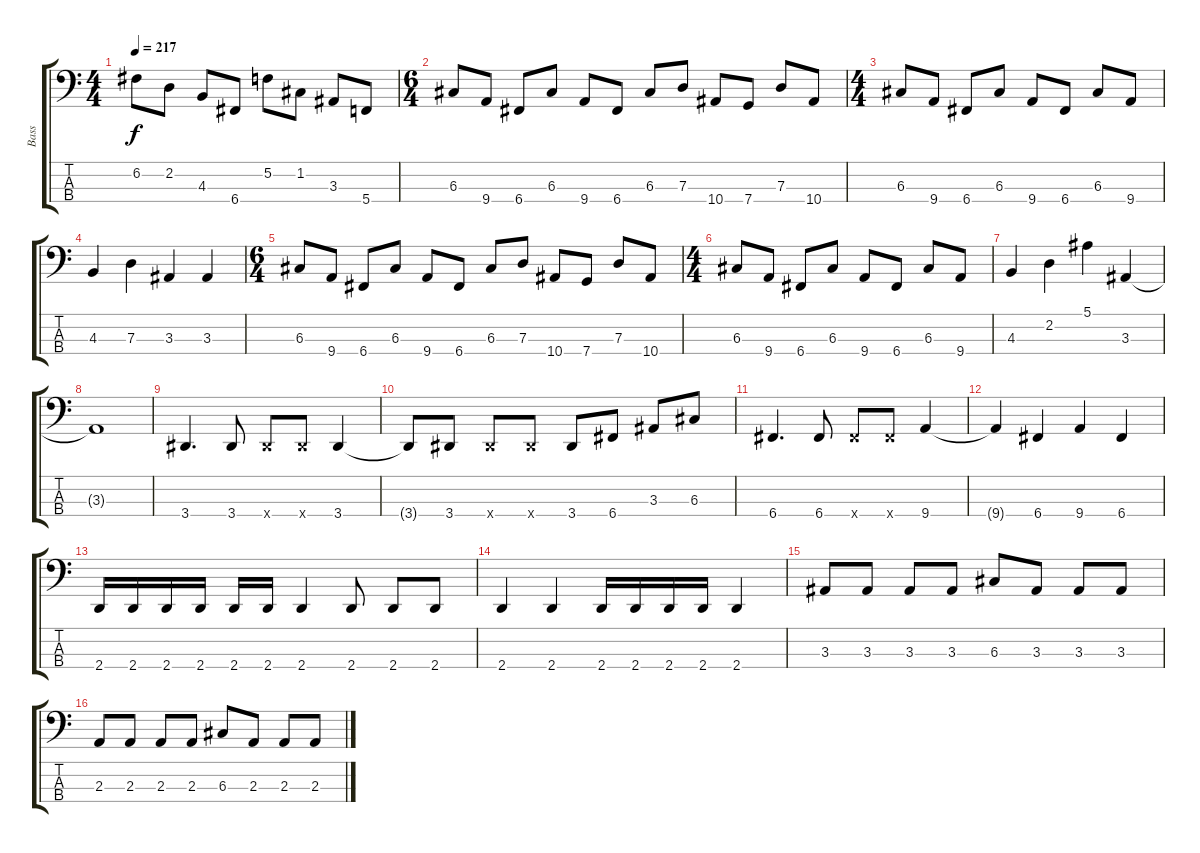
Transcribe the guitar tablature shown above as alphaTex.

\track ("Bass" "Bass") {instrument electricbassfinger}
\staff {score tabs}
\tuning (F2 C2 G1 C1) {hide}
\ts (4 4)
\tempo 217
\clef f4
\ks c
6.2.8{dy f} 2.2.8 4.3.8 6.4.8 5.2.8 1.2.8 3.3.8 5.4.8 |
\ts (6 4)
6.3.8 9.4.8 6.4.8 6.3.8 9.4.8 6.4.8 6.3.8 7.3.8 10.4.8 7.4.8 7.3.8 10.4.8 |
\ts (4 4)
6.3.8 9.4.8 6.4.8 6.3.8 9.4.8 6.4.8 6.3.8 9.4.8 |
4.3.4 7.3.4 3.3.4 3.3.4 |
\ts (6 4)
6.3.8 9.4.8 6.4.8 6.3.8 9.4.8 6.4.8 6.3.8 7.3.8 10.4.8 7.4.8 7.3.8 10.4.8 |
\ts (4 4)
6.3.8 9.4.8 6.4.8 6.3.8 9.4.8 6.4.8 6.3.8 9.4.8 |
4.3.4 2.2.4 5.1.4 3.3.4 |
3.3{t}.1 |
3.4.4{d} 3.4.8 3.4{x}.8 3.4{x}.8 3.4.4 |
3.4{t}.8 3.4.8 3.4{x}.8 3.4{x}.8 3.4.8 6.4.8 3.3.8 6.3.8 |
6.4.4{d} 6.4.8 6.4{x}.8 6.4{x}.8 9.4.4 |
9.4{t}.4 6.4.4 9.4.4 6.4.4 |
2.4.16 2.4.16 2.4.16 2.4.16 2.4.16 2.4.16 2.4.4 2.4.8 2.4.8 2.4.8 |
2.4.4 2.4.4 2.4.16 2.4.16 2.4.16 2.4.16 2.4.4 |
3.3.8 3.3.8 3.3.8 3.3.8 6.3.8 3.3.8 3.3.8 3.3.8 |
2.3.8 2.3.8 2.3.8 2.3.8 6.3.8 2.3.8 2.3.8 2.3.8
